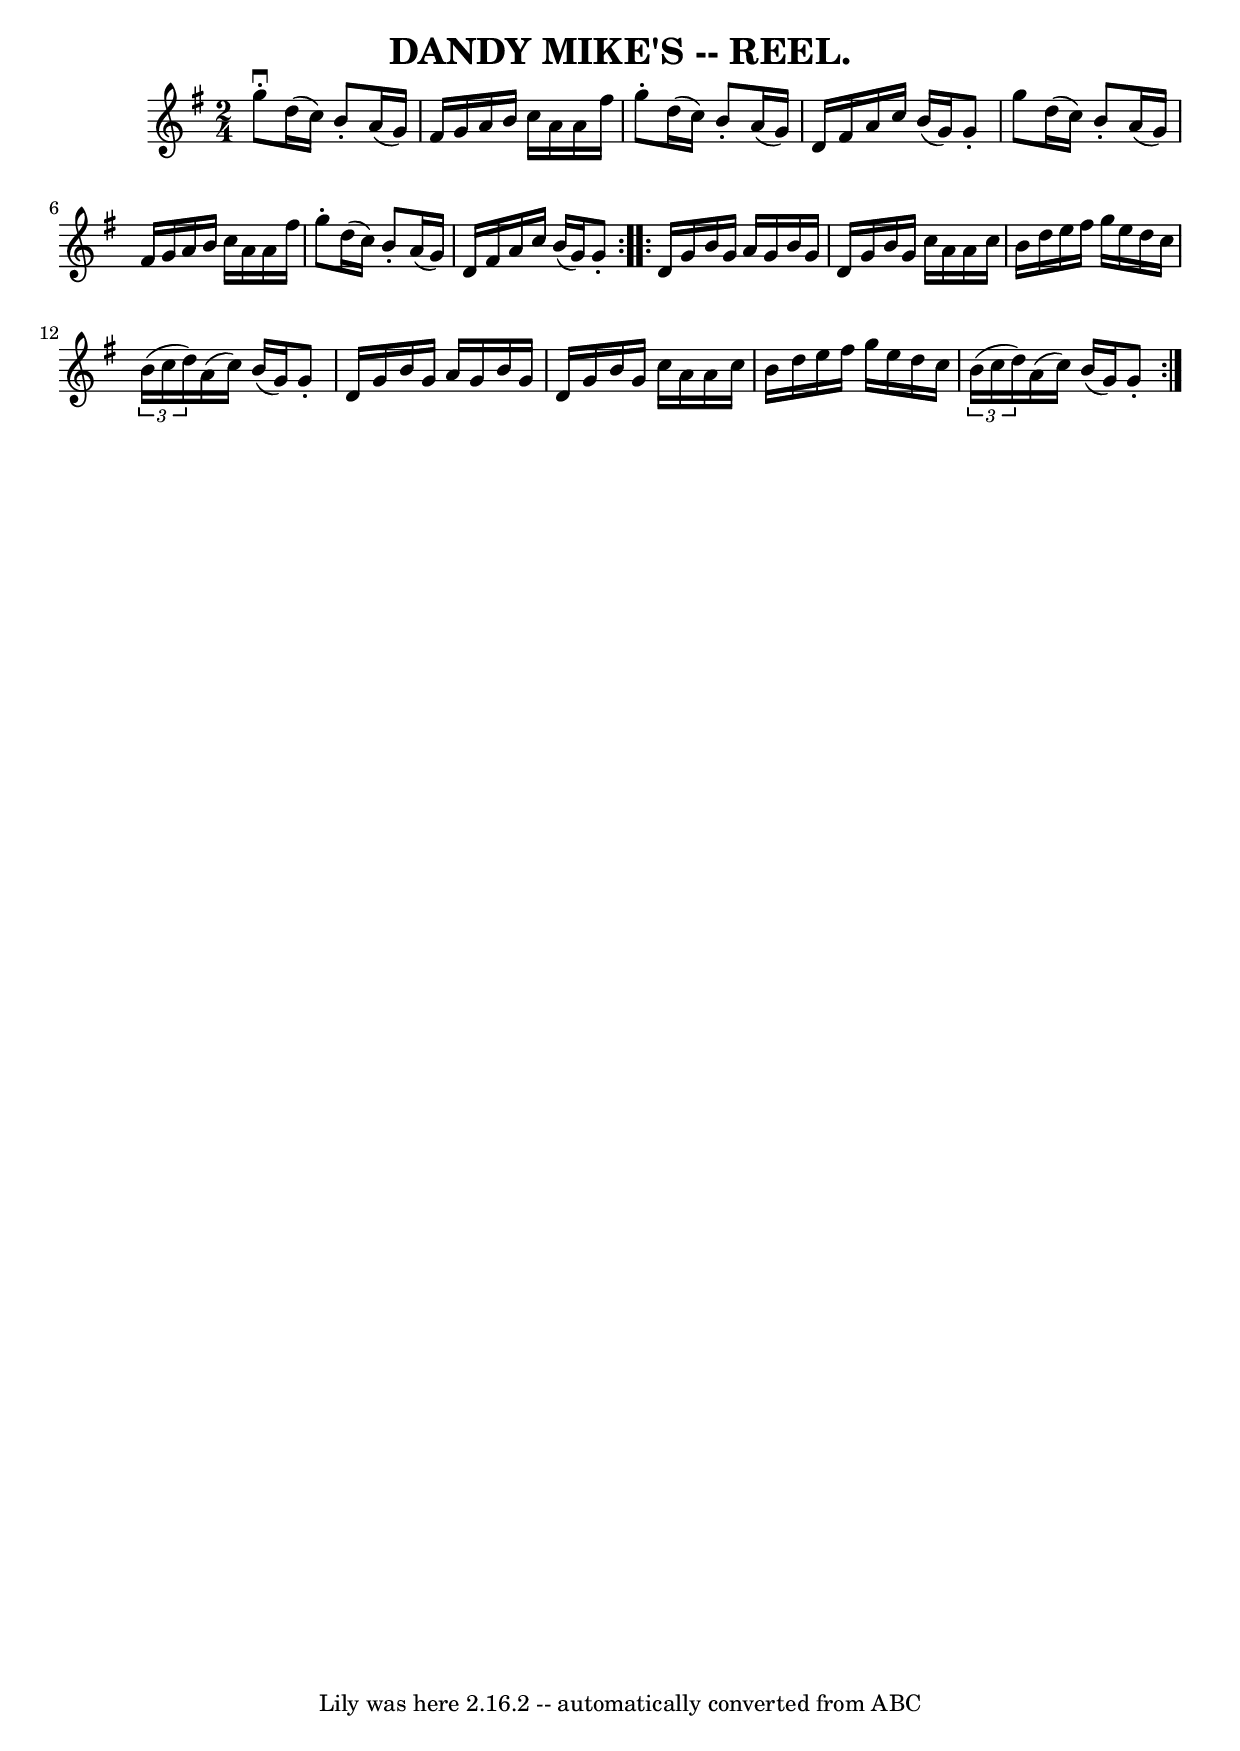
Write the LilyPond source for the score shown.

\version "2.16.2"
\include "Mammoth.ily"
\header {
  crossRefNumber = "1"
  footnotes = ""
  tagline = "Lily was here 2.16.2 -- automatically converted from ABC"
  title = "DANDY MIKE'S -- REEL."

}
voicedefault =  {



  \repeat volta 2 {

    \time 2/4 
    \key g \major
    g''8^\downbow-. d''16 (c''16) b'8 -.   
    a'16 (g'16) |
    fis'16 g'16 a'16 b'16 c''16 a'16    
    a'16 fis''16  |
    g''8 -. d''16 (c''16) b'8 -. a'16 (
    g'16) |
    d'16 fis'16 a'16 c''16 b'16 (g'16) g'8 -. |
    g''8 d''16 (c''16) b'8 -. a'16 (g'16) 
    |
    fis'16 g'16 a'16 b'16 c''16 a'16 a'16 fis''16  
    |
    g''8 -. d''16 (c''16) b'8 -. a'16 (g'16) |
    
    d'16 fis'16 a'16 c''16 b'16 (g'16) g'8 -. 
  }     

  \repeat volta 2 {
    d'16 g'16 b'16 g'16 a'16 g'16 b'16    
    g'16  |
    d'16 g'16 b'16 g'16 c''16 a'16 a'16 c''16 
    |
    b'16 d''16 e''16 fis''16 g''16 e''16 d''16    
    c''16  |
    \times 2/3 { b'16 (c''16 d''16) 
	       } a'16 (c''16 
    ) b'16 (g'16) g'8 -. |
    d'16 g'16 b'16 g'16    
    a'16 g'16 b'16 g'16  |
    d'16 g'16 b'16 g'16 c''16  
    a'16 a'16 c''16  |
    b'16 d''16 e''16 fis''16 g''16  
    e''16 d''16 c''16  |
    \times 2/3 { b'16 (c''16 d''16  
		 -) 
	       } a'16 (c''16) b'16 (g'16) g'8 -. 
  }   

}

\score{
  <<

    \context Staff="default"
    {
      \voicedefault 
      
    }

  >>
  \layout {
    
  }
  \midi {
  }

}
